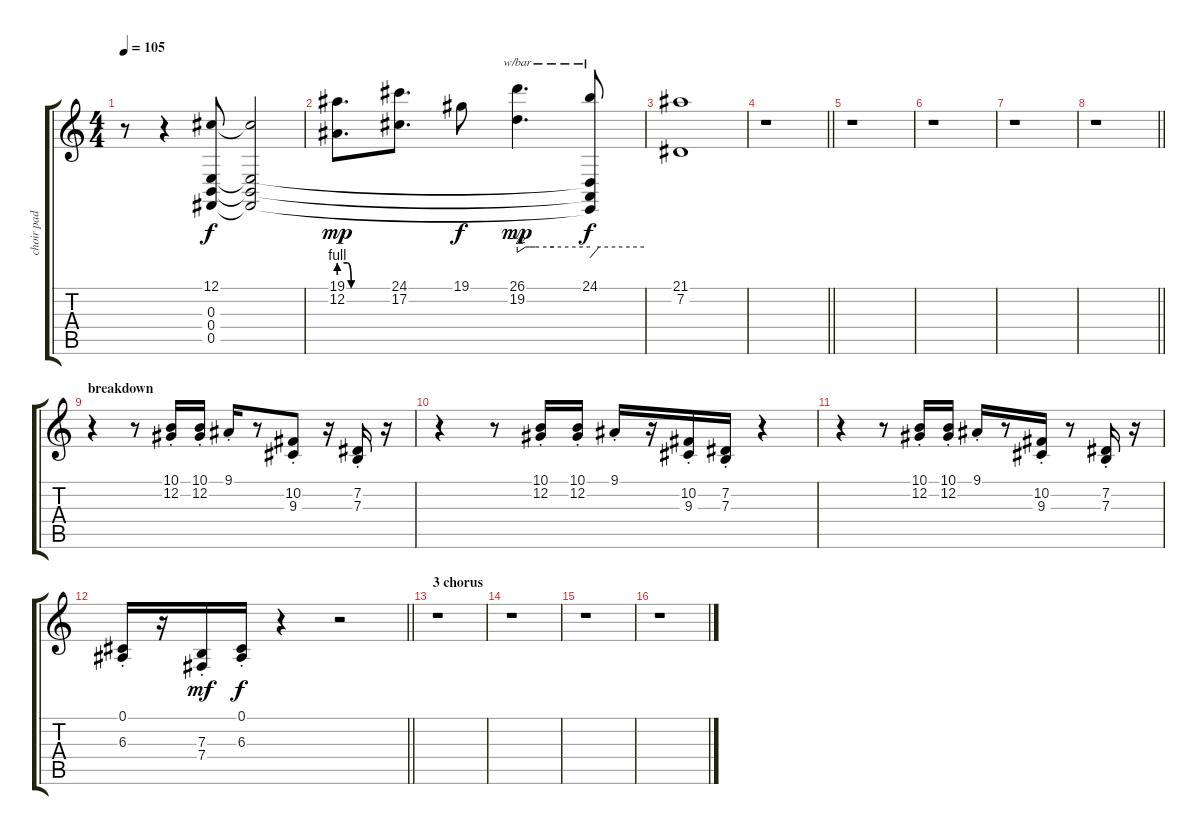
\track ("choir pad" "choir pad") {instrument pad7halo}
\staff {score tabs}
\tuning (Db4 Ab3 E3 B2 Gb2 Db2) {hide}
\ts (4 4)
\tempo 105
\clef g2
\ks c
r.8{dy f} r.4 (12.1 0.3 0.4 0.5).8 (12.1{t} 0.3{t} 0.4{t} 0.5{t}).2 |
(19.1{be (custom 0 4 10 4 15 0 30 0 60 0)} 12.2{be (custom 0 4 10 4 15 0 30 0 60 0)}).8{d dy mp} (24.1 17.2).8{d} 19.1.8{dy f} (26.1 19.2).4{d tbe (custom default 0 -2 7 0 10 0 15 0 30 0 60 0) dy mp} (24.1 0.3{t} 0.4{t} 0.5{t}).8{tbe (custom default 0 -4 10 0 60 0) dy f} |
(21.1 7.2).1 |
\barLineRight lightlight
r.1 |
\section ("" "")
r.1 |
r.1 |
r.1 |
\barLineRight lightlight
r.1 |
\section ("" "breakdown")
r.4 r.8 (10.1{st} 12.2{st}).16 (10.1{st} 12.2{st}).16{balance 8} 9.1{st}.16{balance 10} r.8 (10.2{st} 9.3{st}).8{balance 6} r.16 (7.2{st} 7.3{st}).16{balance 10} r.16 |
r.4 r.8 (10.1{st} 12.2{st}).16{balance 4} (10.1{st} 12.2{st}).16{balance 8} 9.1{st}.16{balance 10} r.16 (10.2{st} 9.3{st}).16{balance 6} (7.2{st} 7.3{st}).16{balance 4} r.4 |
r.4 r.8 (10.1{st} 12.2{st}).16{balance 4} (10.1{st} 12.2{st}).16{balance 8} 9.1{st}.16{balance 12} r.8 (10.2{st} 9.3{st}).16{balance 4} r.8 (7.2{st} 7.3{st}).16{balance 11} r.16 |
\barLineRight lightlight
(0.1{st} 6.3{st}).16{balance 4} r.16 (7.3{st} 7.4{st}).16{dy mf balance 8} (0.1{st} 6.3{st}).16{dy f balance 12} r.4{balance 4} r.2 |
\section ("" "3 chorus")
r.1 |
r.1 |
r.1 |
r.1
